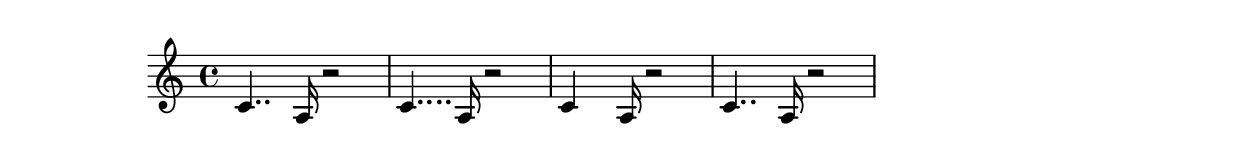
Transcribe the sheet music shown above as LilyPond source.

%% http://lsr.di.unimi.it/LSR/Item?id=800
%% see also http://www.lilypond.org/doc/v2.18/Documentation/snippets/rhythms#rhythms-changing-the-number-of-augmentation-dots-per-note


\relative c' {
  c4.. a16 r2 |
  \override Dots.dot-count = #4
  c4.. a16 r2 |
  \override Dots.dot-count = #0
  c4.. a16 r2 |
  \revert Dots.dot-count
  c4.. a16 r2 |
}
